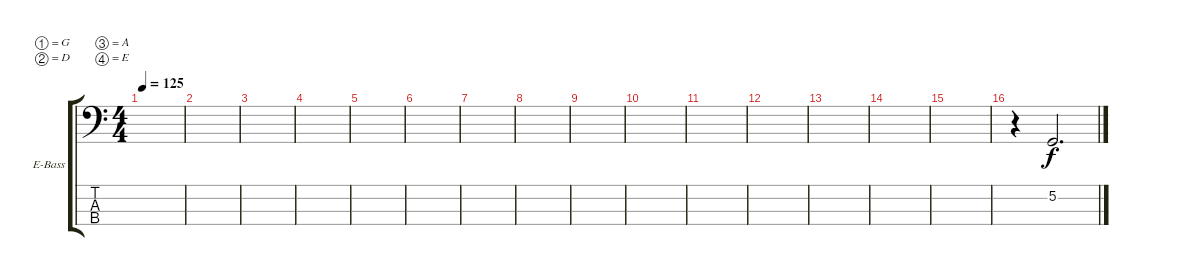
\defaultSystemsLayout 4
\bracketExtendMode groupsimilarinstruments
\firstSystemTrackNameOrientation horizontal
\otherSystemsTrackNameOrientation horizontal
\track ("Electric Bass" "E-Bass") {instrument electricbassfinger}
\staff {score tabs}
\tuning (G1 D1 A0 E0)
\ts (4 4)
\tempo 125
\clef f4
\scale
0.333333
\ks c
|
\scale
0.333333 |
\scale
0.333333 |
\scale
0.333333 |
\scale
0.333333 |
\scale
0.333333 |
\scale
0.333333 |
\scale
0.333333 |
\scale
0.333333 |
\scale
0.333333 |
\scale
0.333333 |
\scale
0.333333 |
\scale
0.333333 |
\scale
0.333333 |
\scale
0.333333 |
\scale
0.333333 r.4 5.2.2{d}
